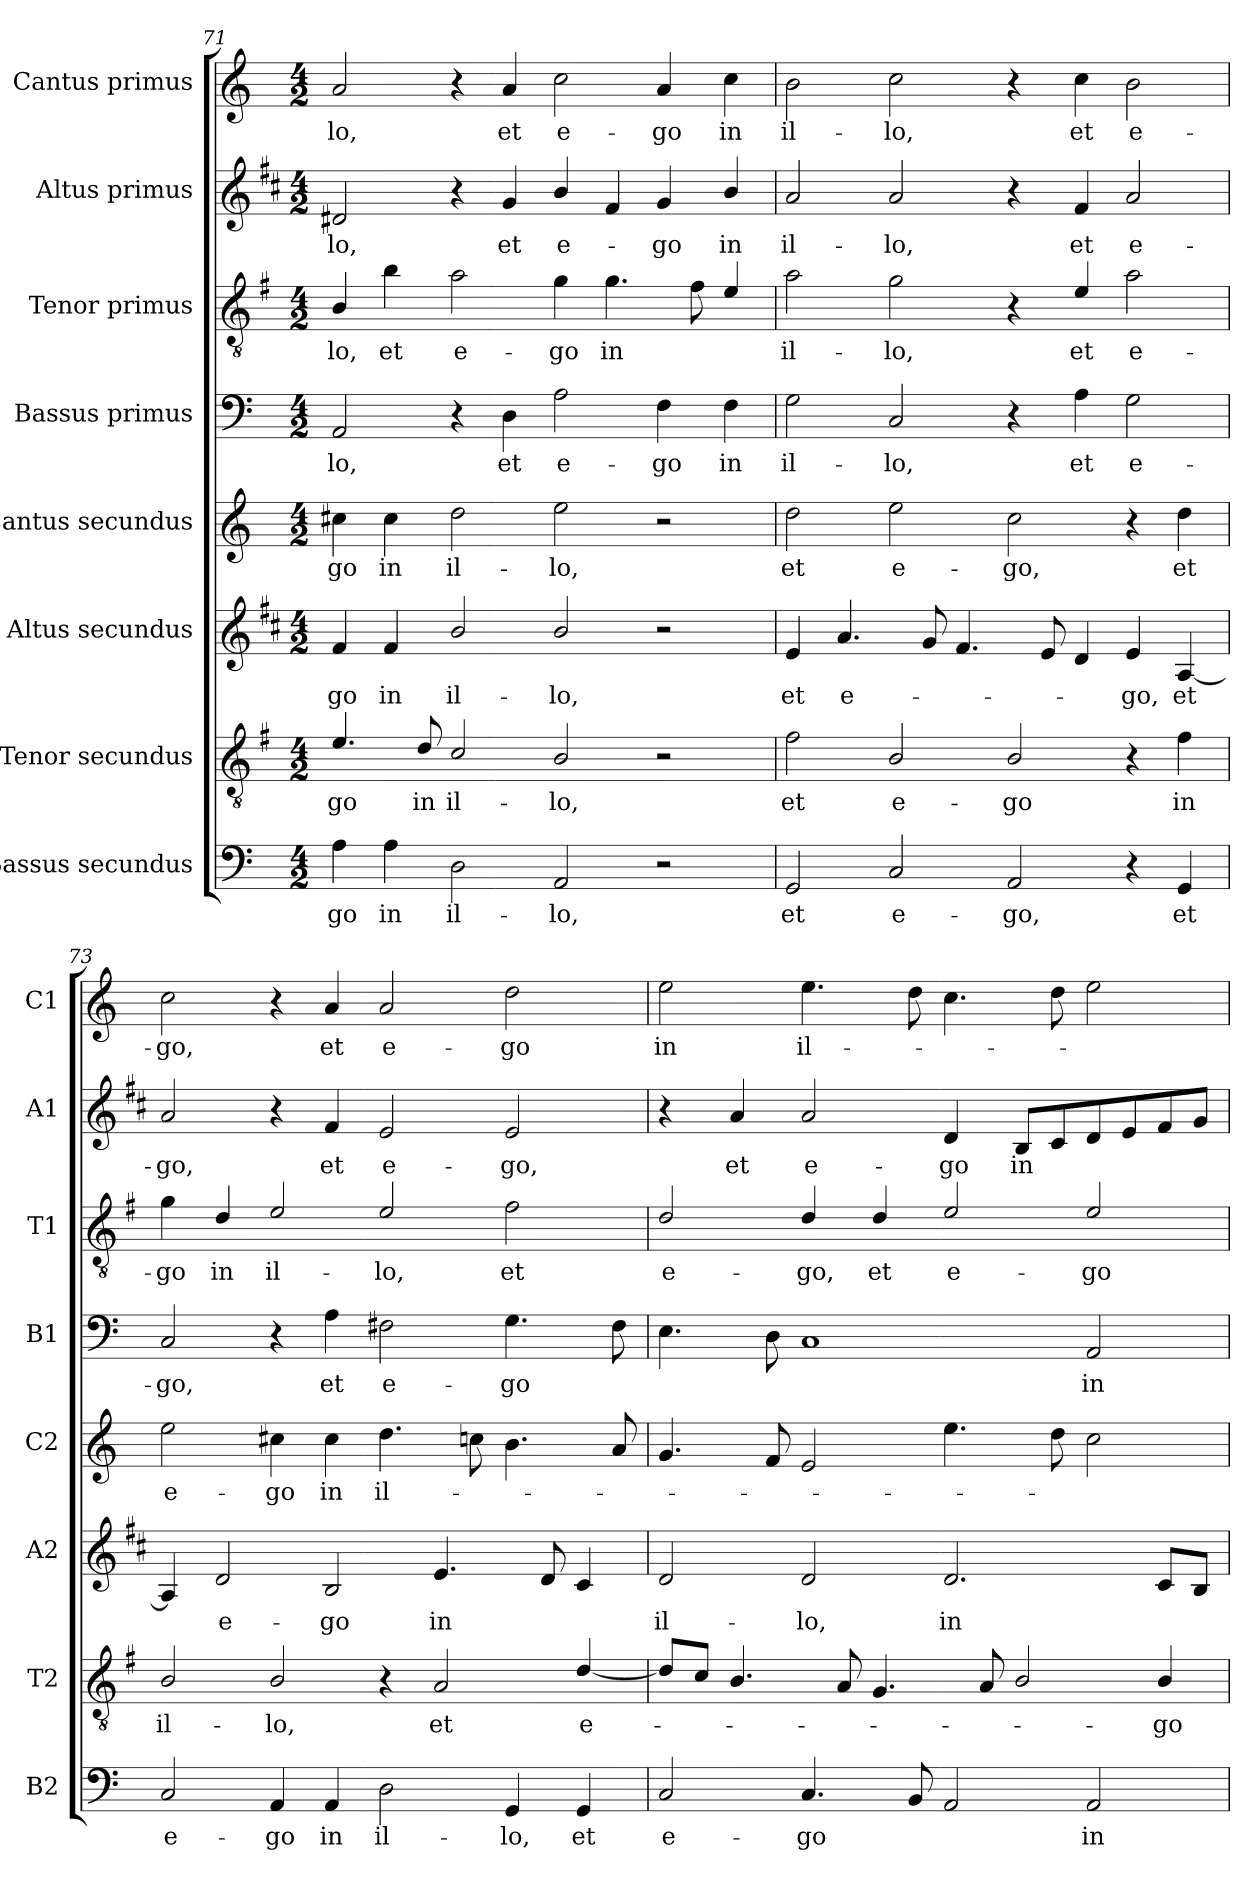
**kern	**text	**kern	**text	**kern	**text	**kern	**text	**kern	**text	**kern	**text	**kern	**text	**kern	**text
*part8	*part8	*part7	*part7	*part6	*part6	*part5	*part5	*part4	*part4	*part3	*part3	*part2	*part2	*part1	*part1
*staff8	*staff8	*staff7	*staff7	*staff6	*staff6	*staff5	*staff5	*staff4	*staff4	*staff3	*staff3	*staff2	*staff2	*staff1	*staff1
*I"Bassus secundus	*	*I"Tenor secundus	*	*I"Altus secundus	*	*I"Cantus secundus	*	*I"Bassus primus	*	*I"Tenor primus	*	*I"Altus primus	*	*I"Cantus primus	*
*I'B2	*	*I'T2	*	*I'A2	*	*I'C2	*	*I'B1	*	*I'T1	*	*I'A1	*	*I'C1	*
*clefF4	*	*clefGv2	*	*clefG2	*	*clefG2	*	*clefF4	*	*clefGv2	*	*clefG2	*	*clefG2	*
*	*	*ITrd4c7	*	*ITrd1c2	*	*	*	*	*	*ITrd4c7	*	*ITrd1c2	*	*	*
*k[]	*	*k[]	*	*k[]	*	*k[]	*	*k[]	*	*k[]	*	*k[]	*	*k[]	*
*C:	*	*C:	*	*C:	*	*C:	*	*C:	*	*C:	*	*C:	*	*C:	*
*M4/2	*	*M4/2	*	*M4/2	*	*M4/2	*	*M4/2	*	*M4/2	*	*M4/2	*	*M4/2	*
=71	=71	=71	=71	=71	=71	=71	=71	=71	=71	=71	=71	=71	=71	=71	=71
!	!LO:LY:b	!	!LO:LY:b	!	!LO:LY:b	!	!LO:LY:b	!	!LO:LY:b	!	!LO:LY:b	!	!LO:LY:b	!	!LO:LY:b
4A\	-go	4.A/	-go	4e/	-go	4cc#X\	-go	2AA/	-lo,	4E/	-lo,	2c#X/	-lo,	2a/	-lo,
!	!LO:LY:b	!	!	!	!LO:LY:b	!	!LO:LY:b	!	!	!	!LO:LY:b	!	!	!	!
4A\	in	.	.	4e/	in	4cc#\	in	.	.	4e\	et	.	.	.	.
!	!	!	!LO:LY:b	!	!	!	!	!	!	!	!	!	!	!	!
.	.	8G/	in	.	.	.	.	.	.	.	.	.	.	.	.
!	!LO:LY:b	!	!LO:LY:b	!	!LO:LY:b	!	!LO:LY:b	!	!	!	!LO:LY:b	!	!	!	!
2D\	il-	2F/	il-	2a/	il-	2dd\	il-	4r	.	2d\	e-	4r	.	4r	.
!	!	!	!	!	!	!	!	!	!LO:LY:b	!	!	!	!LO:LY:b	!	!LO:LY:b
.	.	.	.	.	.	.	.	4D\	et	.	.	4f/	et	4a/	et
!	!LO:LY:b	!	!LO:LY:b	!	!LO:LY:b	!	!LO:LY:b	!	!LO:LY:b	!	!LO:LY:b	!	!LO:LY:b	!	!LO:LY:b
2AA/	-lo,	2E/	-lo,	2a/	-lo,	2ee\	-lo,	2A\	e-	4c\	-go	4a/	e-	2cc\	e-
!	!	!	!	!	!	!	!	!	!	!	!LO:LY:b	!	!	!	!
.	.	.	.	.	.	.	.	.	.	4.c\	in	4e/	.	.	.
!	!	!	!	!	!	!	!	!	!LO:LY:b	!	!	!	!LO:LY:b	!	!LO:LY:b
2r	.	2r	.	2r	.	2r	.	4F\	-go	.	.	4f/	-go	4a/	-go
.	.	.	.	.	.	.	.	.	.	8B\	.	.	.	.	.
!	!	!	!	!	!	!	!	!	!LO:LY:b	!	!	!	!LO:LY:b	!	!LO:LY:b
.	.	.	.	.	.	.	.	4F\	in	4A/	.	4a/	in	4cc\	in
=72	=72	=72	=72	=72	=72	=72	=72	=72	=72	=72	=72	=72	=72	=72	=72
!	!LO:LY:b	!	!LO:LY:b	!	!LO:LY:b	!	!LO:LY:b	!	!LO:LY:b	!	!LO:LY:b	!	!LO:LY:b	!	!LO:LY:b
2GG/	et	2B\	et	4d/	et	2dd\	et	2G\	il-	2d\	il-	2g/	il-	2b\	il-
!	!	!	!	!	!LO:LY:b	!	!	!	!	!	!	!	!	!	!
.	.	.	.	4.g/	e-	.	.	.	.	.	.	.	.	.	.
!	!LO:LY:b	!	!LO:LY:b	!	!	!	!LO:LY:b	!	!LO:LY:b	!	!LO:LY:b	!	!LO:LY:b	!	!LO:LY:b
2C/	e-	2E/	e-	.	.	2ee\	e-	2C/	-lo,	2c\	-lo,	2g/	-lo,	2cc\	-lo,
.	.	.	.	8f/	.	.	.	.	.	.	.	.	.	.	.
.	.	.	.	4.e/	.	.	.	.	.	.	.	.	.	.	.
!	!LO:LY:b	!	!LO:LY:b	!	!	!	!LO:LY:b	!	!	!	!	!	!	!	!
2AA/	-go,	2E/	-go	.	.	2cc\	-go,	4r	.	4r	.	4r	.	4r	.
.	.	.	.	8d/	.	.	.	.	.	.	.	.	.	.	.
!	!	!	!	!	!	!	!	!	!LO:LY:b	!	!LO:LY:b	!	!LO:LY:b	!	!LO:LY:b
.	.	.	.	4c/	.	.	.	4A\	et	4A/	et	4e/	et	4cc\	et
!	!	!	!	!	!LO:LY:b	!	!	!	!LO:LY:b	!	!LO:LY:b	!	!LO:LY:b	!	!LO:LY:b
4r	.	4r	.	4d/	-go,	4r	.	2G\	e-	2d\	e-	2g/	e-	2b\	e-
!	!LO:LY:b	!	!LO:LY:b	!	!LO:LY:b	!	!LO:LY:b	!	!	!	!	!	!	!	!
4GG/	et	4B\	in	[4G/	et	4dd\	et	.	.	.	.	.	.	.	.
!!LO:LB:g=z
=73	=73	=73	=73	=73	=73	=73	=73	=73	=73	=73	=73	=73	=73	=73	=73
!	!LO:LY:b	!	!LO:LY:b	!	!	!	!LO:LY:b	!	!LO:LY:b	!	!LO:LY:b	!	!LO:LY:b	!	!LO:LY:b
2C/	e-	2E/	il-	4G/]	.	2ee\	e-	2C/	-go,	4c\	-go	2g/	-go,	2cc\	-go,
!	!	!	!	!	!LO:LY:b	!	!	!	!	!	!LO:LY:b	!	!	!	!
.	.	.	.	2c/	e-	.	.	.	.	4G/	in	.	.	.	.
!	!LO:LY:b	!	!LO:LY:b	!	!	!	!LO:LY:b	!	!	!	!LO:LY:b	!	!	!	!
4AA/	-go	2E/	-lo,	.	.	4cc#X\	-go	4r	.	2A/	il-	4r	.	4r	.
!	!LO:LY:b	!	!	!	!LO:LY:b	!	!LO:LY:b	!	!LO:LY:b	!	!	!	!LO:LY:b	!	!LO:LY:b
4AA/	in	.	.	2A/	-go	4cc#\	in	4A\	et	.	.	4e/	et	4a/	et
!	!LO:LY:b	!	!	!	!	!	!LO:LY:b	!	!LO:LY:b	!	!LO:LY:b	!	!LO:LY:b	!	!LO:LY:b
2D\	il-	4r	.	.	.	4.dd\	il-	2F#X\	e-	2A/	-lo,	2d/	e-	2a/	e-
!	!	!	!LO:LY:b	!	!LO:LY:b	!	!	!	!	!	!	!	!	!	!
.	.	2D/	et	4.d/	in	.	.	.	.	.	.	.	.	.	.
.	.	.	.	.	.	8ccn\	.	.	.	.	.	.	.	.	.
!	!LO:LY:b	!	!	!	!	!	!	!	!LO:LY:b	!	!LO:LY:b	!	!LO:LY:b	!	!LO:LY:b
4GG/	-lo,	.	.	.	.	4.b\	.	4.G\	-go	2B\	et	2d/	-go,	2dd\	-go
.	.	.	.	8c/	.	.	.	.	.	.	.	.	.	.	.
!	!LO:LY:b	!	!LO:LY:b	!	!	!	!	!	!	!	!	!	!	!	!
4GG/	et	[4G/	e-	4B/	.	.	.	.	.	.	.	.	.	.	.
.	.	.	.	.	.	8a/	.	8F#\	.	.	.	.	.	.	.
=74	=74	=74	=74	=74	=74	=74	=74	=74	=74	=74	=74	=74	=74	=74	=74
!	!LO:LY:b	!	!	!	!LO:LY:b	!	!	!	!	!	!LO:LY:b	!	!	!	!LO:LY:b
2C/	e-	8G/L]	.	2c/	il-	4.g/	.	4.E\	.	2G/	e-	4r	.	2ee\	in
.	.	8F/J	.	.	.	.	.	.	.	.	.	.	.	.	.
!	!	!	!	!	!	!	!	!	!	!	!	!	!LO:LY:b	!	!
.	.	4.E/	.	.	.	.	.	.	.	.	.	4g/	et	.	.
.	.	.	.	.	.	8f/	.	8D\	.	.	.	.	.	.	.
!	!LO:LY:b	!	!	!	!LO:LY:b	!	!	!	!	!	!LO:LY:b	!	!LO:LY:b	!	!LO:LY:b
4.C/	-go	.	.	2c/	-lo,	2e/	.	1C	.	4G/	-go,	2g/	e-	4.ee\	il-
.	.	8D/	.	.	.	.	.	.	.	.	.	.	.	.	.
!	!	!	!	!	!	!	!	!	!	!	!LO:LY:b	!	!	!	!
.	.	4.C/	.	.	.	.	.	.	.	4G/	et	.	.	.	.
8BB/	.	.	.	.	.	.	.	.	.	.	.	.	.	8dd\	.
!	!	!	!	!	!LO:LY:b	!	!	!	!	!	!LO:LY:b	!	!LO:LY:b	!	!
2AA/	.	.	.	2.c/	in	4.ee\	.	.	.	2A/	e-	4c/	-go	4.cc\	.
.	.	8D/	.	.	.	.	.	.	.	.	.	.	.	.	.
!	!	!	!	!	!	!	!	!	!	!	!	!	!LO:LY:b	!	!
.	.	2E/	.	.	.	.	.	.	.	.	.	8A/L	in	.	.
.	.	.	.	.	.	8dd\	.	.	.	.	.	8B/	.	8dd\	.
!	!LO:LY:b	!	!	!	!	!	!	!	!LO:LY:b	!	!LO:LY:b	!	!	!	!
2AA/	in	.	.	.	.	2cc\	.	2AA/	in	2A/	-go	8c/	.	2ee\	.
.	.	.	.	.	.	.	.	.	.	.	.	8d/	.	.	.
!	!	!	!LO:LY:b	!	!	!	!	!	!	!	!	!	!	!	!
.	.	4E/	-go	8B/L	.	.	.	.	.	.	.	8e/	.	.	.
.	.	.	.	8A/J	.	.	.	.	.	.	.	8f/J	.	.	.
=	=	=	=	=	=	=	=	=	=	=	=	=	=	=	=
*-	*-	*-	*-	*-	*-	*-	*-	*-	*-	*-	*-	*-	*-	*-	*-
